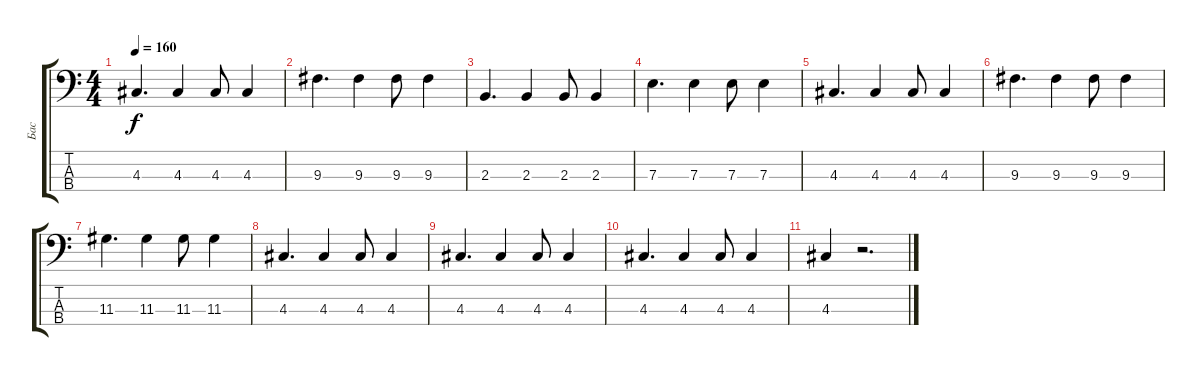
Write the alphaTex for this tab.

\track ("Бас" "Бас") {instrument electricbassfinger}
\staff {score tabs}
\tuning (G2 D2 A1 E1) {hide}
\ts (4 4)
\tempo 160
\clef f4
\ks c
4.3.4{d dy f} 4.3.4 4.3.8 4.3.4 |
9.3.4{d} 9.3.4 9.3.8 9.3.4 |
2.3.4{d} 2.3.4 2.3.8 2.3.4 |
7.3.4{d} 7.3.4 7.3.8 7.3.4 |
4.3.4{d} 4.3.4 4.3.8 4.3.4 |
9.3.4{d} 9.3.4 9.3.8 9.3.4 |
11.3.4{d} 11.3.4 11.3.8 11.3.4 |
4.3.4{d} 4.3.4 4.3.8 4.3.4 |
4.3.4{d} 4.3.4 4.3.8 4.3.4 |
4.3.4{d} 4.3.4 4.3.8 4.3.4 |
4.3.4 r.2{d}
